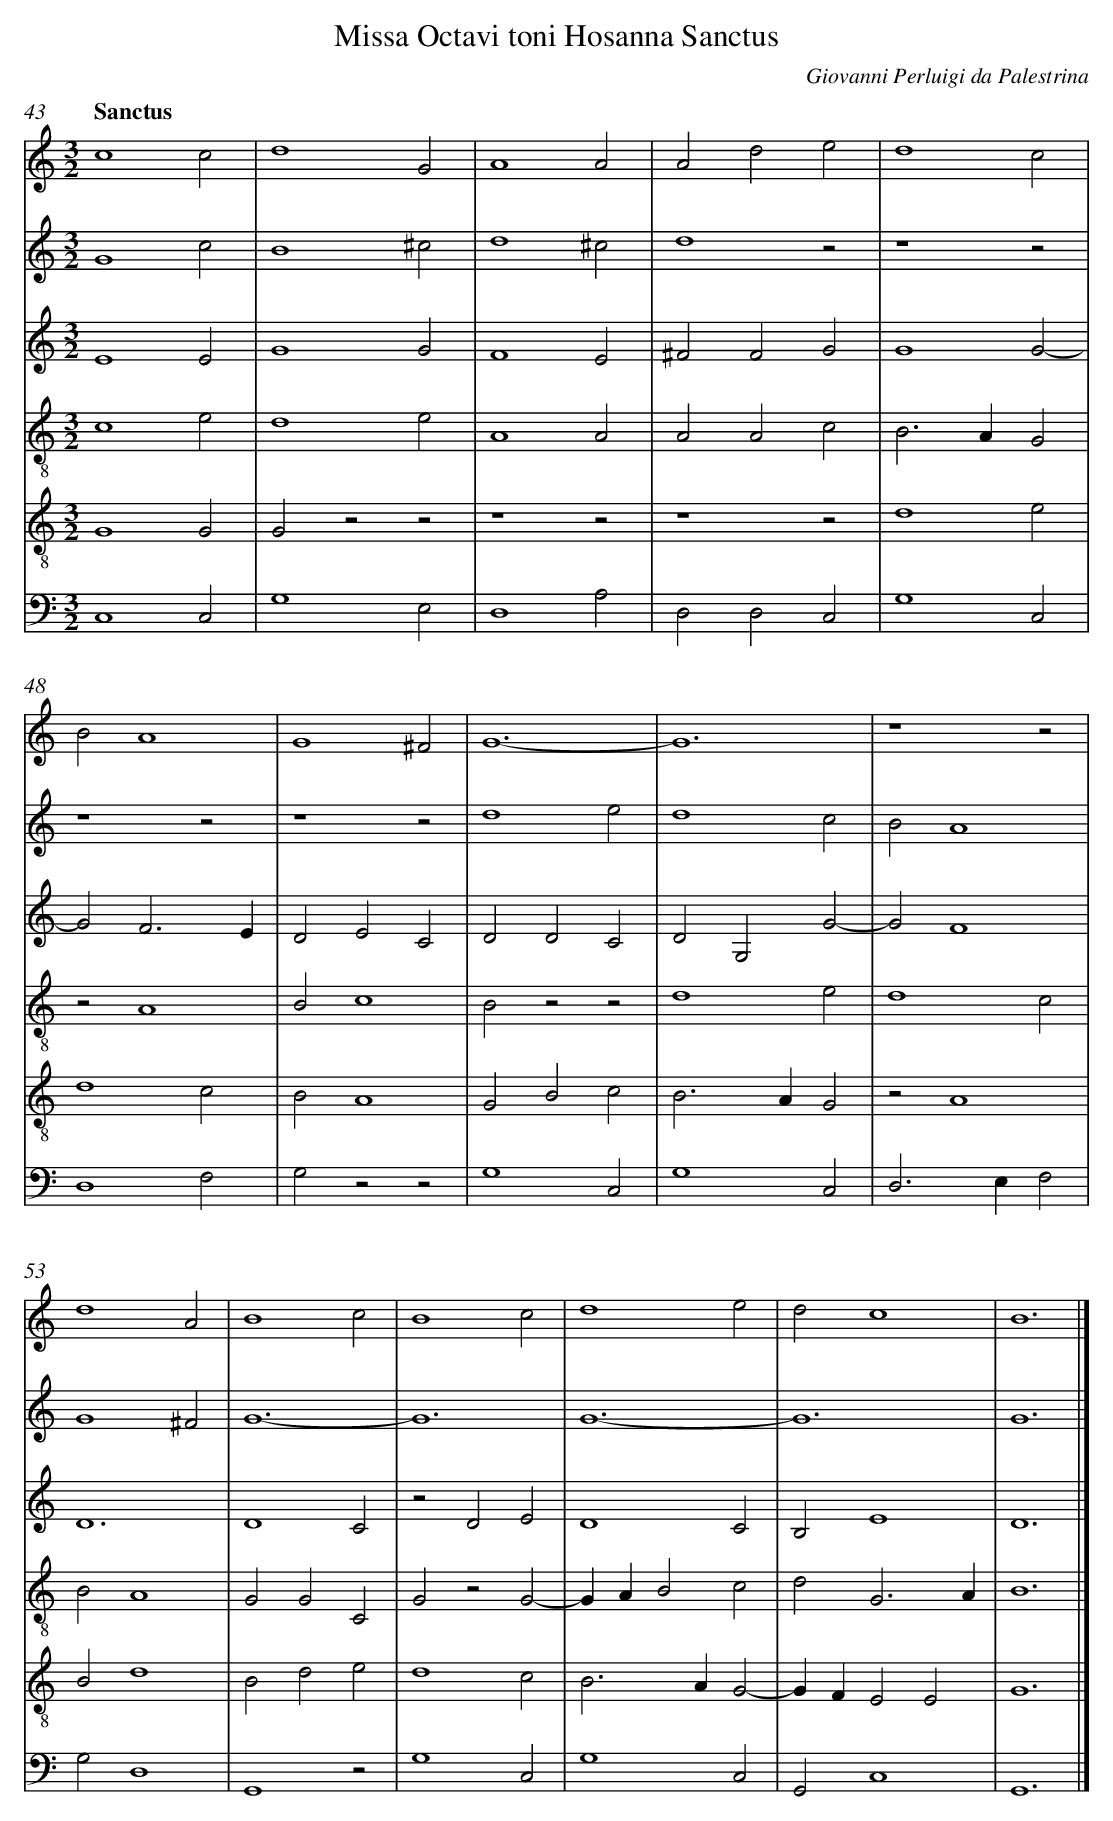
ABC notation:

X:1
T: Missa Octavi toni Hosanna Sanctus
C: Giovanni Perluigi da Palestrina
L: 1/4
M: 3/2
Q: "Sanctus"
V: 1 clef=treble
V: 2 clef=treble
V: 3 clef=treble
V: 4 clef=treble-8
V: 5 clef=treble-8
V: 6 clef=bass
K: C
[V:1] c4c2 |
[V:2] G4c2 |
[V:3] E4E2 |
[V:4] c4e2 |
[V:5] G4G2 |
[V:6] C,4C,2 |
[V:1] d4G2 |
[V:2] B4^c2 |
[V:3] G4G2 |
[V:4] d4e2 |
[V:5] G2z2z2 |
[V:6] G,4E,2 |
[V:1] A4A2 |
[V:2] d4^c2 |
[V:3] F4E2 |
[V:4] A4A2 |
[V:5] z4z2 |
[V:6] D,4A,2 |
[V:1] A2d2e2 |
[V:2] d4z2 |
[V:3] ^F2F2G2 |
[V:4] A2A2c2 |
[V:5] z4z2 |
[V:6] D,2D,2C,2 |
[V:1] d4c2 |
[V:2] z4z2 |
[V:3] G4G2- |
[V:4] B2>A2G2 |
[V:5] d4e2 |
[V:6] G,4C,2 |
[V:1] B2A4 |
[V:2] z4z2 |
[V:3] G2F3E |
[V:4] z2A4 |
[V:5] d4c2 |
[V:6] D,4F,2 |
[V:1] G4^F2 |
[V:2] z4z2 |
[V:3] D2E2C2 |
[V:4] B2c4 |
[V:5] B2A4 |
[V:6] G,2z2z2 |
[V:1] G6- |
[V:2] d4e2 |
[V:3] D2D2C2 |
[V:4] B2z2z2 |
[V:5] G2B2c2 |
[V:6] G,4C,2 |
[V:1] G6 |
[V:2] d4c2 |
[V:3] D2G,2G2- |
[V:4] d4e2 |
[V:5] B2>A2G2 |
[V:6] G,4C,2 |
[V:1] z4z2 |
[V:2] B2A4 |
[V:3] G2F4 |
[V:4] d4c2 |
[V:5] z2A4 |
[V:6] D,2>E,2F,2 |
[V:1] d4A2 |
[V:2] G4^F2 |
[V:3] D6 |
[V:4] B2A4 |
[V:5] B2d4 |
[V:6] G,2D,4 |
[V:1] B4c2 |
[V:2] G6- |
[V:3] D4C2 |
[V:4] G2G2C2 |
[V:5] B2d2e2 |
[V:6] G,,4z2 |
[V:1] B4c2 |
[V:2] G6 |
[V:3] z2D2E2 |
[V:4] G2z2G2- |
[V:5] d4c2 |
[V:6] G,4C,2 |
[V:1] d4e2 |
[V:2] G6- |
[V:3] D4C2 |
[V:4] GAB2c2 |
[V:5] B2>A2G2- |
[V:6] G,4C,2 |
[V:1] d2c4 |
[V:2] G6 |
[V:3] B,2E4 |
[V:4] d2G3A |
[V:5] GFE2E2 |
[V:6] G,,2C,4 |
[V:1] B6 |]
[V:2] G6 |]
[V:3] D6 |]
[V:4] B6 |]
[V:5] G6 |]
[V:6] G,,6 |]
